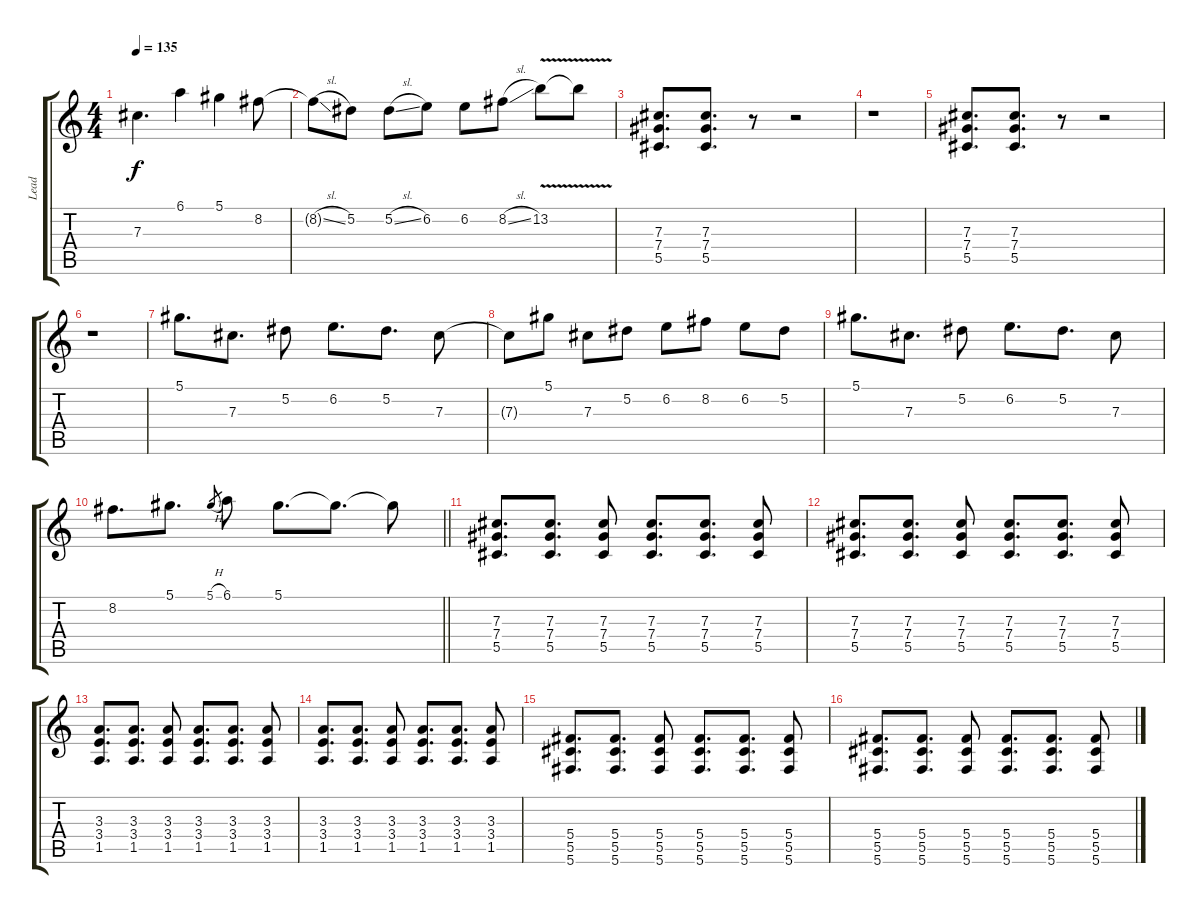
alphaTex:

\track ("Lead" "Lead") {instrument distortionguitar}
\staff {score tabs}
\tuning (Eb4 Bb3 Gb3 Db3 Ab2 Db2) {hide}
\ts (4 4)
\tempo 135
\clef g2
\ks c
7.3.4{d dy f} 6.1.4 5.1.4 8.2.8 |
8.2{sl t}.8 5.2.8 5.2{sl}.8 6.2.8 6.2.8 8.2{sl}.8 13.2{v}.8 13.2{t}.8 |
(7.3 7.4 5.5).8{d} (7.3 7.4 5.5).8{d} r.8 r.2 |
r.1 |
(7.3 7.4 5.5).8{d} (7.3 7.4 5.5).8{d} r.8 r.2 |
r.1 |
5.1.8{d} 7.3.8{d} 5.2.8 6.2.8{d} 5.2.8{d} 7.3.8 |
7.3{t}.8 5.1.8 7.3.8 5.2.8 6.2.8 8.2.8 6.2.8 5.2.8 |
5.1.8{d} 7.3.8{d} 5.2.8 6.2.8{d} 5.2.8{d} 7.3.8 |
\barLineRight lightlight
8.2.8{d} 5.1.8{d} 5.1{h}.8{gr} 6.1.8 5.1.8{d} 5.1{t}.8{d} 5.1{t}.8 |
(7.3 7.4 5.5).8{d} (7.3 7.4 5.5).8{d} (7.3 7.4 5.5).8 (7.3 7.4 5.5).8{d} (7.3 7.4 5.5).8{d} (7.3 7.4 5.5).8 |
(7.3 7.4 5.5).8{d} (7.3 7.4 5.5).8{d} (7.3 7.4 5.5).8 (7.3 7.4 5.5).8{d} (7.3 7.4 5.5).8{d} (7.3 7.4 5.5).8 |
(3.3 3.4 1.5).8{d} (3.3 3.4 1.5).8{d} (3.3 3.4 1.5).8 (3.3 3.4 1.5).8{d} (3.3 3.4 1.5).8{d} (3.3 3.4 1.5).8 |
(3.3 3.4 1.5).8{d} (3.3 3.4 1.5).8{d} (3.3 3.4 1.5).8 (3.3 3.4 1.5).8{d} (3.3 3.4 1.5).8{d} (3.3 3.4 1.5).8 |
(5.4 5.5 5.6).8{d} (5.4 5.5 5.6).8{d} (5.4 5.5 5.6).8 (5.4 5.5 5.6).8{d} (5.4 5.5 5.6).8{d} (5.4 5.5 5.6).8 |
(5.4 5.5 5.6).8{d} (5.4 5.5 5.6).8{d} (5.4 5.5 5.6).8 (5.4 5.5 5.6).8{d} (5.4 5.5 5.6).8{d} (5.4 5.5 5.6).8
